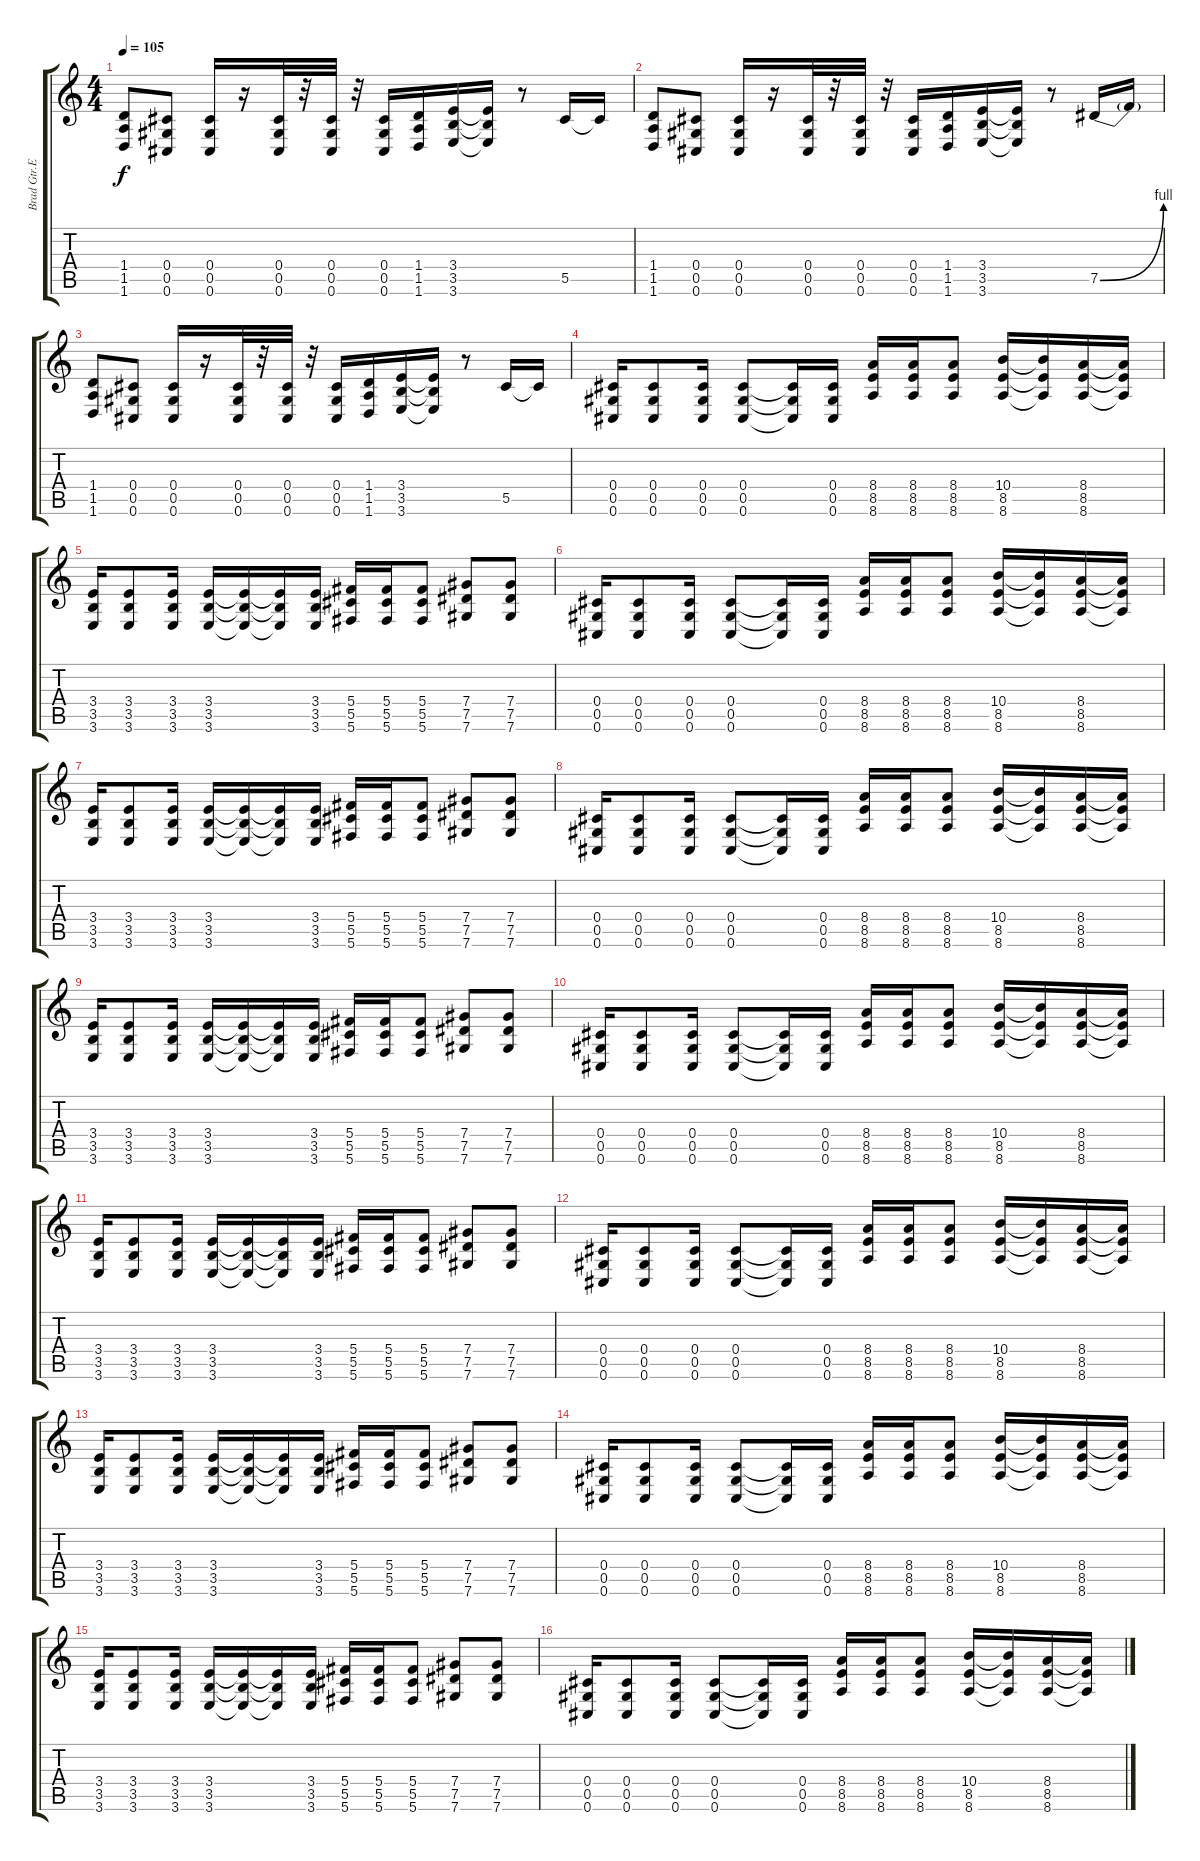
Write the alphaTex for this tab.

\track ("Brad Gtr.Effect" "Brad Gtr.E") {instrument distortionguitar}
\staff {score tabs}
\tuning (Eb4 Bb3 Gb3 Db3 Ab2 Db2) {hide}
\ts (4 4)
\tempo 105
\clef g2
\ks c
(1.4 1.5 1.6).8{dy f} (0.4 0.5 0.6).8 (0.4 0.5 0.6).16 r.16 (0.4 0.5 0.6).32 r.32 (0.4 0.5 0.6).32 r.32 (0.4 0.5 0.6).16 (1.4 1.5 1.6).16 (3.4 3.5 3.6).16 (3.4{t} 3.5{t} 3.6{t}).16 r.8 5.5.16 5.5{t}.16 |
(1.4 1.5 1.6).8 (0.4 0.5 0.6).8 (0.4 0.5 0.6).16 r.16 (0.4 0.5 0.6).32 r.32 (0.4 0.5 0.6).32 r.32 (0.4 0.5 0.6).16 (1.4 1.5 1.6).16 (3.4 3.5 3.6).16 (3.4{t} 3.5{t} 3.6{t}).16 r.8 7.5{be (bend 0 0 60 4)}.16 7.5{t}.16 |
(1.4 1.5 1.6).8 (0.4 0.5 0.6).8 (0.4 0.5 0.6).16 r.16 (0.4 0.5 0.6).32 r.32 (0.4 0.5 0.6).32 r.32 (0.4 0.5 0.6).16 (1.4 1.5 1.6).16 (3.4 3.5 3.6).16 (3.4{t} 3.5{t} 3.6{t}).16 r.8 5.5.16 5.5{t}.16 |
(0.4 0.5 0.6).16 (0.4 0.5 0.6).8 (0.4 0.5 0.6).16 (0.4 0.5 0.6).8 (0.4{t} 0.5{t} 0.6{t}).16 (0.4 0.5 0.6).16 (8.4 8.5 8.6).16 (8.4 8.5 8.6).16 (8.4 8.5 8.6).8 (10.4 8.5 8.6).16 (10.4{t} 8.5{t} 8.6{t}).16 (8.4 8.5 8.6).16 (8.4{t} 8.5{t} 8.6{t}).16 |
(3.4 3.5 3.6).16 (3.4 3.5 3.6).8 (3.4 3.5 3.6).16 (3.4 3.5 3.6).16 (3.4{t} 3.5{t} 3.6{t}).16 (3.4{t} 3.5{t} 3.6{t}).16 (3.4 3.5 3.6).16 (5.4 5.5 5.6).16 (5.4 5.5 5.6).16 (5.4 5.5 5.6).8 (7.4 7.5 7.6).8 (7.4 7.5 7.6).8 |
(0.4 0.5 0.6).16 (0.4 0.5 0.6).8 (0.4 0.5 0.6).16 (0.4 0.5 0.6).8 (0.4{t} 0.5{t} 0.6{t}).16 (0.4 0.5 0.6).16 (8.4 8.5 8.6).16 (8.4 8.5 8.6).16 (8.4 8.5 8.6).8 (10.4 8.5 8.6).16 (10.4{t} 8.5{t} 8.6{t}).16 (8.4 8.5 8.6).16 (8.4{t} 8.5{t} 8.6{t}).16 |
(3.4 3.5 3.6).16 (3.4 3.5 3.6).8 (3.4 3.5 3.6).16 (3.4 3.5 3.6).16 (3.4{t} 3.5{t} 3.6{t}).16 (3.4{t} 3.5{t} 3.6{t}).16 (3.4 3.5 3.6).16 (5.4 5.5 5.6).16 (5.4 5.5 5.6).16 (5.4 5.5 5.6).8 (7.4 7.5 7.6).8 (7.4 7.5 7.6).8 |
(0.4 0.5 0.6).16 (0.4 0.5 0.6).8 (0.4 0.5 0.6).16 (0.4 0.5 0.6).8 (0.4{t} 0.5{t} 0.6{t}).16 (0.4 0.5 0.6).16 (8.4 8.5 8.6).16 (8.4 8.5 8.6).16 (8.4 8.5 8.6).8 (10.4 8.5 8.6).16 (10.4{t} 8.5{t} 8.6{t}).16 (8.4 8.5 8.6).16 (8.4{t} 8.5{t} 8.6{t}).16 |
(3.4 3.5 3.6).16 (3.4 3.5 3.6).8 (3.4 3.5 3.6).16 (3.4 3.5 3.6).16 (3.4{t} 3.5{t} 3.6{t}).16 (3.4{t} 3.5{t} 3.6{t}).16 (3.4 3.5 3.6).16 (5.4 5.5 5.6).16 (5.4 5.5 5.6).16 (5.4 5.5 5.6).8 (7.4 7.5 7.6).8 (7.4 7.5 7.6).8 |
(0.4 0.5 0.6).16 (0.4 0.5 0.6).8 (0.4 0.5 0.6).16 (0.4 0.5 0.6).8 (0.4{t} 0.5{t} 0.6{t}).16 (0.4 0.5 0.6).16 (8.4 8.5 8.6).16 (8.4 8.5 8.6).16 (8.4 8.5 8.6).8 (10.4 8.5 8.6).16 (10.4{t} 8.5{t} 8.6{t}).16 (8.4 8.5 8.6).16 (8.4{t} 8.5{t} 8.6{t}).16 |
(3.4 3.5 3.6).16 (3.4 3.5 3.6).8 (3.4 3.5 3.6).16 (3.4 3.5 3.6).16 (3.4{t} 3.5{t} 3.6{t}).16 (3.4{t} 3.5{t} 3.6{t}).16 (3.4 3.5 3.6).16 (5.4 5.5 5.6).16 (5.4 5.5 5.6).16 (5.4 5.5 5.6).8 (7.4 7.5 7.6).8 (7.4 7.5 7.6).8 |
(0.4 0.5 0.6).16 (0.4 0.5 0.6).8 (0.4 0.5 0.6).16 (0.4 0.5 0.6).8 (0.4{t} 0.5{t} 0.6{t}).16 (0.4 0.5 0.6).16 (8.4 8.5 8.6).16 (8.4 8.5 8.6).16 (8.4 8.5 8.6).8 (10.4 8.5 8.6).16 (10.4{t} 8.5{t} 8.6{t}).16 (8.4 8.5 8.6).16 (8.4{t} 8.5{t} 8.6{t}).16 |
(3.4 3.5 3.6).16 (3.4 3.5 3.6).8 (3.4 3.5 3.6).16 (3.4 3.5 3.6).16 (3.4{t} 3.5{t} 3.6{t}).16 (3.4{t} 3.5{t} 3.6{t}).16 (3.4 3.5 3.6).16 (5.4 5.5 5.6).16 (5.4 5.5 5.6).16 (5.4 5.5 5.6).8 (7.4 7.5 7.6).8 (7.4 7.5 7.6).8 |
(0.4 0.5 0.6).16 (0.4 0.5 0.6).8 (0.4 0.5 0.6).16 (0.4 0.5 0.6).8 (0.4{t} 0.5{t} 0.6{t}).16 (0.4 0.5 0.6).16 (8.4 8.5 8.6).16 (8.4 8.5 8.6).16 (8.4 8.5 8.6).8 (10.4 8.5 8.6).16 (10.4{t} 8.5{t} 8.6{t}).16 (8.4 8.5 8.6).16 (8.4{t} 8.5{t} 8.6{t}).16 |
(3.4 3.5 3.6).16 (3.4 3.5 3.6).8 (3.4 3.5 3.6).16 (3.4 3.5 3.6).16 (3.4{t} 3.5{t} 3.6{t}).16 (3.4{t} 3.5{t} 3.6{t}).16 (3.4 3.5 3.6).16 (5.4 5.5 5.6).16 (5.4 5.5 5.6).16 (5.4 5.5 5.6).8 (7.4 7.5 7.6).8 (7.4 7.5 7.6).8 |
(0.4 0.5 0.6).16 (0.4 0.5 0.6).8 (0.4 0.5 0.6).16 (0.4 0.5 0.6).8 (0.4{t} 0.5{t} 0.6{t}).16 (0.4 0.5 0.6).16 (8.4 8.5 8.6).16 (8.4 8.5 8.6).16 (8.4 8.5 8.6).8 (10.4 8.5 8.6).16 (10.4{t} 8.5{t} 8.6{t}).16 (8.4 8.5 8.6).16 (8.4{t} 8.5{t} 8.6{t}).16
